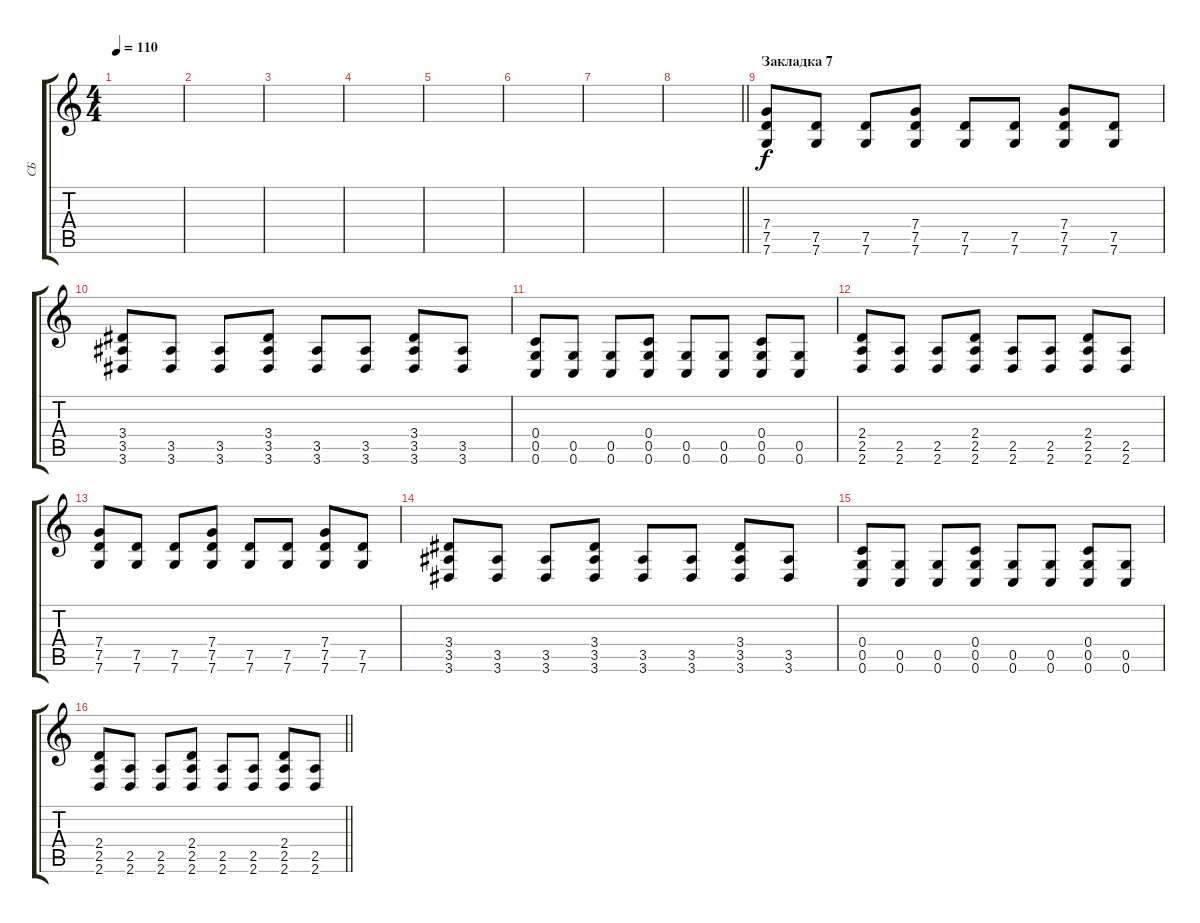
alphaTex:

\track ("СБ" "СБ") {instrument distortionguitar}
\staff {score tabs}
\tuning (D4 A3 F3 C3 G2 C2) {hide}
\ts (4 4)
\tempo 110
\clef g2
\ks c
|
|
|
|
|
|
|
\barLineRight lightlight
|
\section ("" "Закладка 7")
(7.4 7.5 7.6).8 (7.5 7.6).8 (7.5 7.6).8 (7.4 7.5 7.6).8 (7.5 7.6).8 (7.5 7.6).8 (7.4 7.5 7.6).8 (7.5 7.6).8 |
(3.4 3.5 3.6).8 (3.5 3.6).8 (3.5 3.6).8 (3.4 3.5 3.6).8 (3.5 3.6).8 (3.5 3.6).8 (3.4 3.5 3.6).8 (3.5 3.6).8 |
(0.4 0.5 0.6).8 (0.5 0.6).8 (0.5 0.6).8 (0.4 0.5 0.6).8 (0.5 0.6).8 (0.5 0.6).8 (0.4 0.5 0.6).8 (0.5 0.6).8 |
(2.4 2.5 2.6).8 (2.5 2.6).8 (2.5 2.6).8 (2.4 2.5 2.6).8 (2.5 2.6).8 (2.5 2.6).8 (2.4 2.5 2.6).8 (2.5 2.6).8 |
(7.4 7.5 7.6).8 (7.5 7.6).8 (7.5 7.6).8 (7.4 7.5 7.6).8 (7.5 7.6).8 (7.5 7.6).8 (7.4 7.5 7.6).8 (7.5 7.6).8 |
(3.4 3.5 3.6).8 (3.5 3.6).8 (3.5 3.6).8 (3.4 3.5 3.6).8 (3.5 3.6).8 (3.5 3.6).8 (3.4 3.5 3.6).8 (3.5 3.6).8 |
(0.4 0.5 0.6).8 (0.5 0.6).8 (0.5 0.6).8 (0.4 0.5 0.6).8 (0.5 0.6).8 (0.5 0.6).8 (0.4 0.5 0.6).8 (0.5 0.6).8 |
\barLineRight lightlight
(2.4 2.5 2.6).8 (2.5 2.6).8 (2.5 2.6).8 (2.4 2.5 2.6).8 (2.5 2.6).8 (2.5 2.6).8 (2.4 2.5 2.6).8 (2.5 2.6).8
